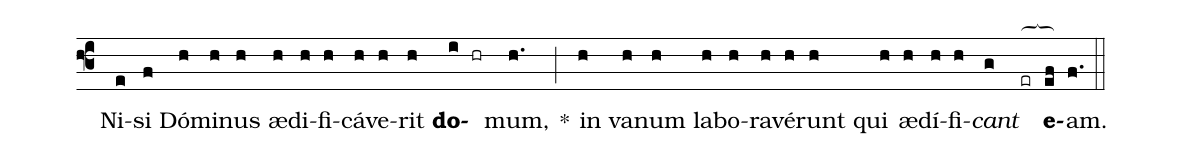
%%
(f3) () Ni(e)si(f) Dó(h)mi(h)nus(h) æ(h)di(h)fi(h)cá(h)ve(h)rit(h) <b>do</b>(i)(hr)mum,(h.) *(;) in(h) va(h)num(h) la(h)bo(h)ra(h)vé(h)runt(h) qui(h) æ(h)dí(h)fi(h)<i>cant</i>(g) (er[ocb:1;5.5mm])<b>e</b>(ef)am.(f.) (::)
